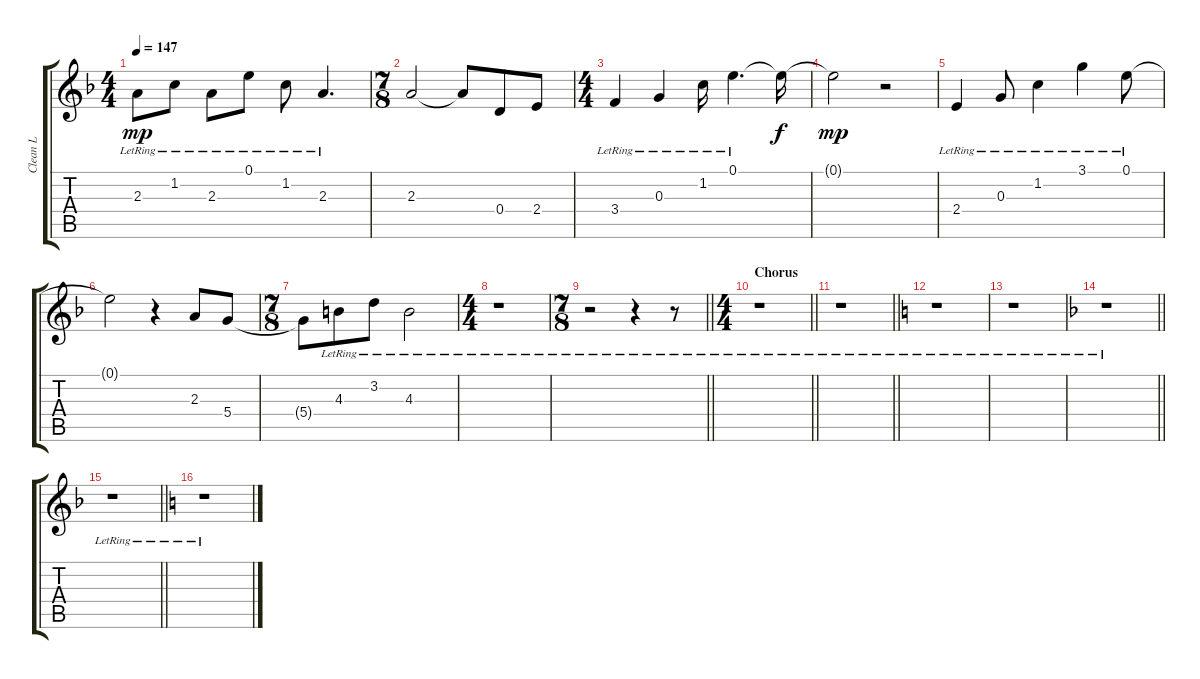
\track ("Clean L" "Clean L") {instrument acousticguitarsteel}
\staff {score tabs}
\tuning (E4 B3 G3 D3 A2 E2) {hide}
\ts (4 4)
\tempo 147
\clef g2
\ks f
2.3{lr}.8{dy mp} 1.2{lr}.8 2.3{lr}.8 0.1{lr}.8 1.2{lr}.8 2.3{lr}.4{d} |
\ts (7 8)
2.3.2 2.3{t}.8 0.4.8 2.4.8 |
\ts (4 4)
3.4{lr}.4 0.3{lr}.4 1.2{lr}.16 0.1{lr}.4{d} 0.1{t}.16{dy f} |
0.1{t}.2{dy mp} r.2 |
2.4{lr}.4 0.3{lr}.8 1.2{lr}.4 3.1{lr}.4 0.1{lr}.8 |
0.1{t}.2 r.4 2.3.8 5.4.8 |
\ts (7 8)
5.4{t}.8 4.3{lr}.8 3.2{lr}.8 4.3{lr}.2 |
\ts (4 4)
r.1 |
\ts (7 8)
\barLineRight lightlight
r.2 r.4 r.8 |
\ts (4 4)
\section ("" "Chorus")
\barLineRight lightlight
r.1 |
\barLineRight lightlight
r.1 |
\ks c
r.1 |
r.1 |
\barLineRight lightlight
\ks f
r.1 |
\barLineRight lightlight
r.1 |
\ks c
r.1
